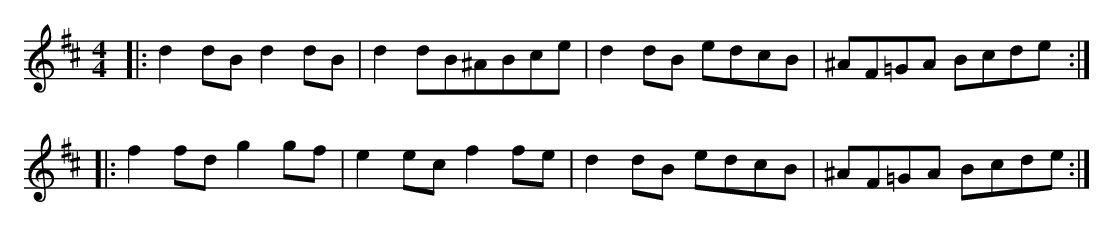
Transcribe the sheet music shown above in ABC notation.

X:1
M:4/4
K:Bmin
|: d2dB d2dB | d2dB^ABce | d2dB edcB | ^AF=GA Bcde :|
|: f2fd g2gf | e2ec f2fe | d2dB edcB | ^AF=GA Bcde :|
